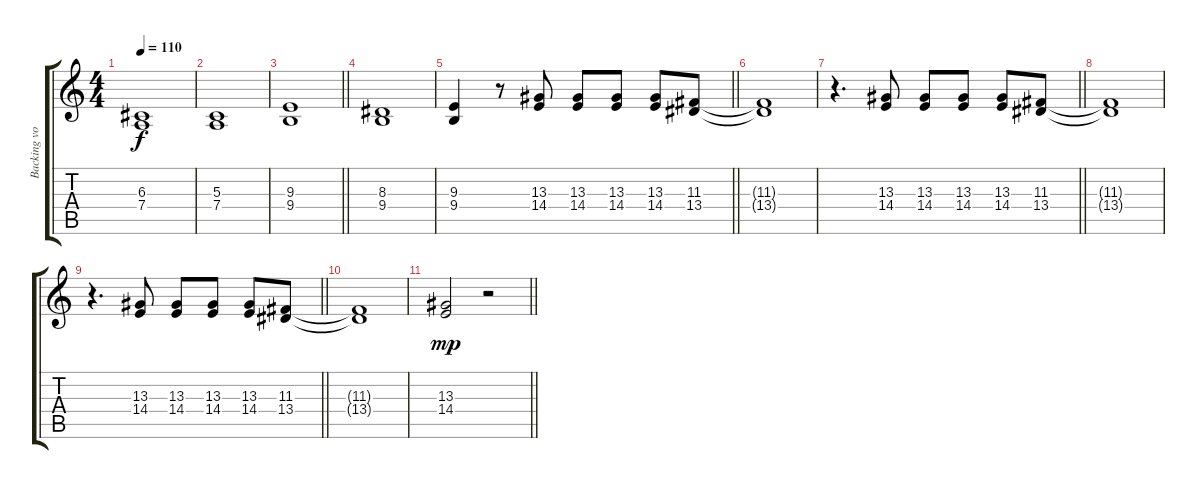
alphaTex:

\track ("Backing vocals" "Backing vo") {instrument trumpet}
\staff {score tabs}
\tuning (E4 B3 G3 D3 A2 E2) {hide}
\ts (4 4)
\tempo 110
\clef g2
\ks c
(6.3 7.4).1{dy f} |
(5.3 7.4).1 |
\barLineRight lightlight
(9.3 9.4).1 |
(8.3 9.4).1 |
\barLineRight lightlight
(9.3 9.4).4 r.8 (13.3 14.4).8 (13.3 14.4).8 (13.3 14.4).8 (13.3 14.4).8 (11.3 13.4).8 |
(11.3{t} 13.4{t}).1 |
\barLineRight lightlight
r.4{d} (13.3 14.4).8 (13.3 14.4).8 (13.3 14.4).8 (13.3 14.4).8 (11.3 13.4).8 |
(11.3{t} 13.4{t}).1 |
\barLineRight lightlight
r.4{d} (13.3 14.4).8 (13.3 14.4).8 (13.3 14.4).8 (13.3 14.4).8 (11.3 13.4).8 |
(11.3{t} 13.4{t}).1 |
\barLineRight lightlight
(13.3 14.4).2{dy mp} r.2
